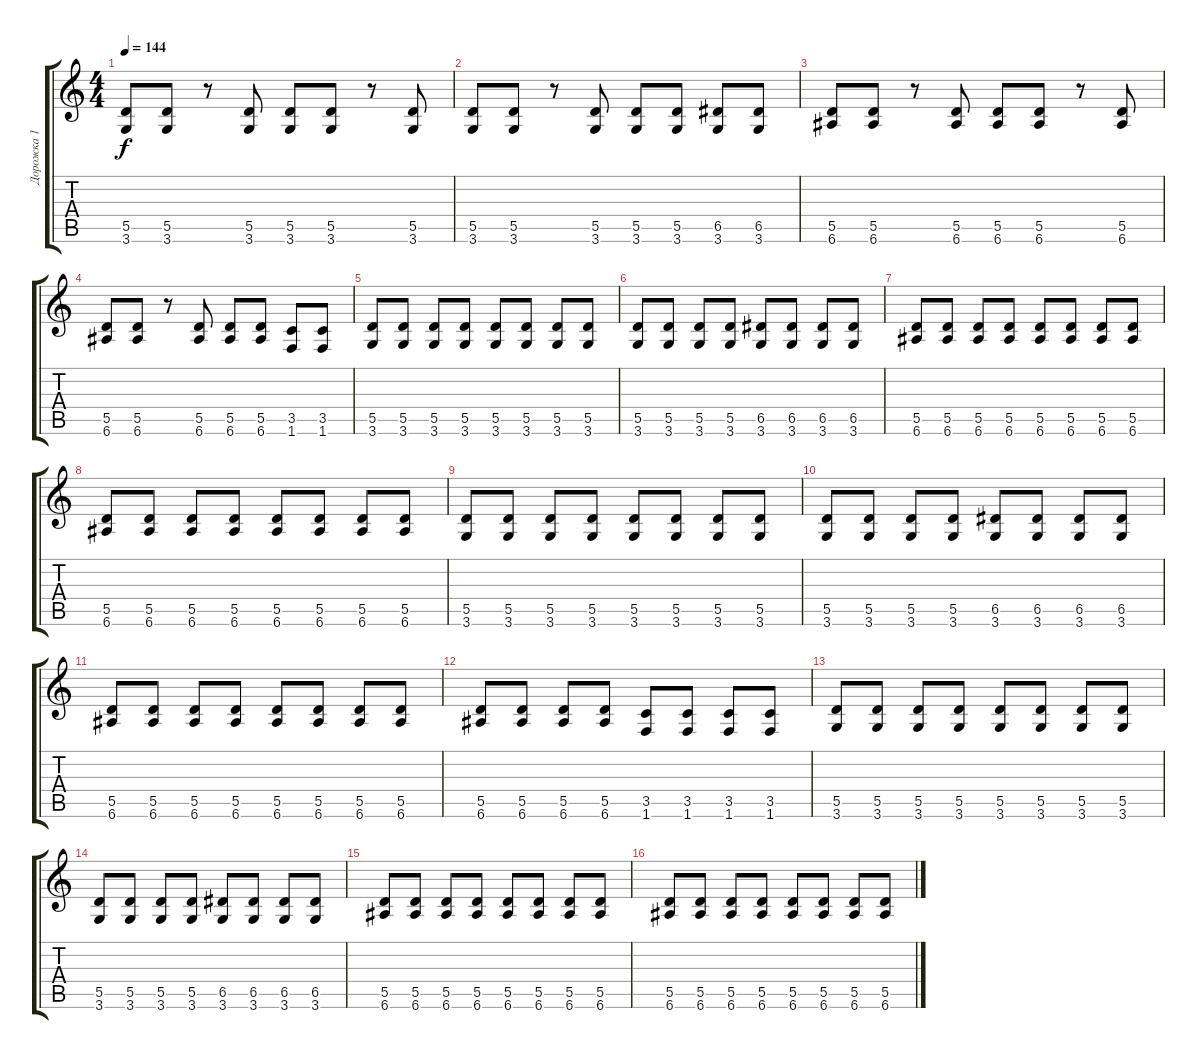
\track ("Дорожка 1" "Дорожка 1") {instrument distortionguitar}
\staff {score tabs}
\tuning (E4 B3 G3 D3 A2 E2) {hide}
\ts (4 4)
\tempo 144
\clef g2
\ks c
(5.5 3.6).8{dy f} (5.5 3.6).8 r.8 (5.5 3.6).8 (5.5 3.6).8 (5.5 3.6).8 r.8 (5.5 3.6).8 |
(5.5 3.6).8 (5.5 3.6).8 r.8 (5.5 3.6).8 (5.5 3.6).8 (5.5 3.6).8 (6.5 3.6).8 (6.5 3.6).8 |
(5.5 6.6).8 (5.5 6.6).8 r.8 (5.5 6.6).8 (5.5 6.6).8 (5.5 6.6).8 r.8 (5.5 6.6).8 |
(5.5 6.6).8 (5.5 6.6).8 r.8 (5.5 6.6).8 (5.5 6.6).8 (5.5 6.6).8 (3.5 1.6).8 (3.5 1.6).8 |
(5.5 3.6).8 (5.5 3.6).8 (5.5 3.6).8 (5.5 3.6).8 (5.5 3.6).8 (5.5 3.6).8 (5.5 3.6).8 (5.5 3.6).8 |
(5.5 3.6).8 (5.5 3.6).8 (5.5 3.6).8 (5.5 3.6).8 (6.5 3.6).8 (6.5 3.6).8 (6.5 3.6).8 (6.5 3.6).8 |
(5.5 6.6).8 (5.5 6.6).8 (5.5 6.6).8 (5.5 6.6).8 (5.5 6.6).8 (5.5 6.6).8 (5.5 6.6).8 (5.5 6.6).8 |
(5.5 6.6).8 (5.5 6.6).8 (5.5 6.6).8 (5.5 6.6).8 (5.5 6.6).8 (5.5 6.6).8 (5.5 6.6).8 (5.5 6.6).8 |
(5.5 3.6).8 (5.5 3.6).8 (5.5 3.6).8 (5.5 3.6).8 (5.5 3.6).8 (5.5 3.6).8 (5.5 3.6).8 (5.5 3.6).8 |
(5.5 3.6).8 (5.5 3.6).8 (5.5 3.6).8 (5.5 3.6).8 (6.5 3.6).8 (6.5 3.6).8 (6.5 3.6).8 (6.5 3.6).8 |
(5.5 6.6).8 (5.5 6.6).8 (5.5 6.6).8 (5.5 6.6).8 (5.5 6.6).8 (5.5 6.6).8 (5.5 6.6).8 (5.5 6.6).8 |
(5.5 6.6).8 (5.5 6.6).8 (5.5 6.6).8 (5.5 6.6).8 (3.5 1.6).8 (3.5 1.6).8 (3.5 1.6).8 (3.5 1.6).8 |
(5.5 3.6).8 (5.5 3.6).8 (5.5 3.6).8 (5.5 3.6).8 (5.5 3.6).8 (5.5 3.6).8 (5.5 3.6).8 (5.5 3.6).8 |
(5.5 3.6).8 (5.5 3.6).8 (5.5 3.6).8 (5.5 3.6).8 (6.5 3.6).8 (6.5 3.6).8 (6.5 3.6).8 (6.5 3.6).8 |
(5.5 6.6).8 (5.5 6.6).8 (5.5 6.6).8 (5.5 6.6).8 (5.5 6.6).8 (5.5 6.6).8 (5.5 6.6).8 (5.5 6.6).8 |
(5.5 6.6).8 (5.5 6.6).8 (5.5 6.6).8 (5.5 6.6).8 (5.5 6.6).8 (5.5 6.6).8 (5.5 6.6).8 (5.5 6.6).8
